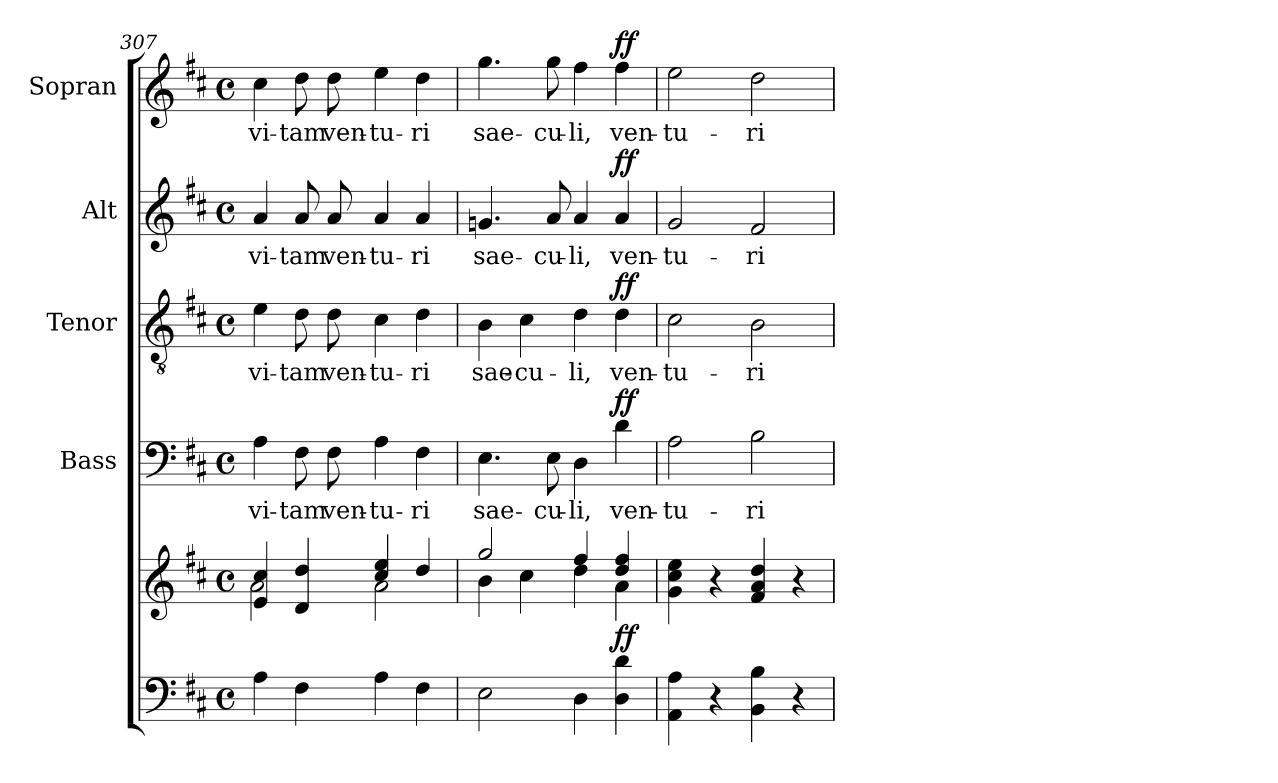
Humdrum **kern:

**kern	**kern	**dynam	**kern	**text	**dynam	**kern	**text	**dynam	**kern	**text	**dynam	**kern	**text	**dynam
*part5	*part5	*part5	*part4	*part4	*part4	*part3	*part3	*part3	*part2	*part2	*part2	*part1	*part1	*part1
*staff6	*staff5	*staff5/6	*staff4	*staff4	*staff4	*staff3	*staff3	*staff3	*staff2	*staff2	*staff2	*staff1	*staff1	*staff1
*	*	*	*I"Bass	*	*	*I"Tenor	*	*	*I"Alt	*	*	*I"Sopran	*	*
*	*	*	*I'B.	*	*	*I'T.	*	*	*I'A.	*	*	*I'S.	*	*
*clefF4	*clefG2	*	*clefF4	*	*	*clefGv2	*	*	*clefG2	*	*	*clefG2	*	*
*k[f#c#]	*k[f#c#]	*	*k[f#c#]	*	*	*k[f#c#]	*	*	*k[f#c#]	*	*	*k[f#c#]	*	*
*D:	*D:	*	*D:	*	*	*D:	*	*	*D:	*	*	*D:	*	*
*M4/4	*M4/4	*	*M4/4	*	*	*M4/4	*	*	*M4/4	*	*	*M4/4	*	*
*met(c)	*met(c)	*	*met(c)	*	*	*met(c)	*	*	*met(c)	*	*	*met(c)	*	*
=307	=307	=307	=307	=307	=307	=307	=307	=307	=307	=307	=307	=307	=307	=307
*	*^	*	*	*	*	*	*	*	*	*	*	*	*	*
!	!	!	!	!	!LO:LY:b	!	!	!LO:LY:b	!	!	!LO:LY:b	!	!	!LO:LY:b	!
4A\	4e/ 4cc#/	2a\	.	4A\	vi-	.	4e\	vi-	.	4a/	vi-	.	4cc#\	vi-	.
!	!	!	!	!	!LO:LY:b	!	!	!LO:LY:b	!	!	!LO:LY:b	!	!	!LO:LY:b	!
4F#\	4d/ 4dd/	.	.	8F#\	-tam	.	8d\	-tam	.	8a/	-tam	.	8dd\	-tam	.
!	!	!	!	!	!LO:LY:b	!	!	!LO:LY:b	!	!	!LO:LY:b	!	!	!LO:LY:b	!
.	.	.	.	8F#\	ven-	.	8d\	ven-	.	8a/	ven-	.	8dd\	ven-	.
!	!	!	!	!	!LO:LY:b	!	!	!LO:LY:b	!	!	!LO:LY:b	!	!	!LO:LY:b	!
4A\	4cc#/ 4ee/	2a\	.	4A\	-tu-	.	4c#\	-tu-	.	4a/	-tu-	.	4ee\	-tu-	.
!	!	!	!	!	!LO:LY:b	!	!	!LO:LY:b	!	!	!LO:LY:b	!	!	!LO:LY:b	!
4F#\	4dd/	.	.	4F#\	-ri	.	4d\	-ri	.	4a/	-ri	.	4dd\	-ri	.
=308	=308	=308	=308	=308	=308	=308	=308	=308	=308	=308	=308	=308	=308	=308	=308
!	!	!	!	!	!LO:LY:b	!	!	!LO:LY:b	!	!	!LO:LY:b	!	!	!LO:LY:b	!
2E\	2gg/	4b\	.	4.E\	sae-	.	4B\	sae-	.	4.gn/	sae-	.	4.gg\	sae-	.
!	!	!	!	!	!	!	!	!LO:LY:b	!	!	!	!	!	!	!
.	.	4cc#\	.	.	.	.	4c#\	-cu-	.	.	.	.	.	.	.
!	!	!	!	!	!LO:LY:b	!	!	!	!	!	!LO:LY:b	!	!	!LO:LY:b	!
.	.	.	.	8E\	-cu-	.	.	.	.	8a/	-cu-	.	8gg\	-cu-	.
!	!	!	!	!	!LO:LY:b	!	!	!LO:LY:b	!	!	!LO:LY:b	!	!	!LO:LY:b	!
4D\	4ff#/	4dd\	.	4D\	-li,	.	4d\	-li,	.	4a/	-li,	.	4ff#\	-li,	.
!	!	!	!LO:DY:b	!	!LO:LY:b	!LO:DY:a	!	!LO:LY:b	!LO:DY:a	!	!LO:LY:b	!LO:DY:a	!	!LO:LY:b	!LO:DY:a
4D\ 4d\	4dd/ 4ff#/	4a\	ff	4d\	ven-	ff	4d\	ven-	ff	4a/	ven-	ff	4ff#\	ven-	ff
=309	=309	=309	=309	=309	=309	=309	=309	=309	=309	=309	=309	=309	=309	=309	=309
!	!	!	!	!	!LO:LY:b	!	!	!LO:LY:b	!	!	!LO:LY:b	!	!	!LO:LY:b	!
*	*v	*v	*	*	*	*	*	*	*	*	*	*	*	*	*
4AA\ 4A\	4g\ 4cc#\ 4ee\	.	2A\	-tu-	.	2c#\	-tu-	.	2g/	-tu-	.	2ee\	-tu-	.
4r	4r	.	.	.	.	.	.	.	.	.	.	.	.	.
!	!	!	!	!LO:LY:b	!	!	!LO:LY:b	!	!	!LO:LY:b	!	!	!LO:LY:b	!
4BB\ 4B\	4f#/ 4a/ 4dd/	.	2B\	-ri	.	2B\	-ri	.	2f#/	-ri	.	2dd\	-ri	.
4r	4r	.	.	.	.	.	.	.	.	.	.	.	.	.
=	=	=	=	=	=	=	=	=	=	=	=	=	=	=
*-	*-	*-	*-	*-	*-	*-	*-	*-	*-	*-	*-	*-	*-	*-
